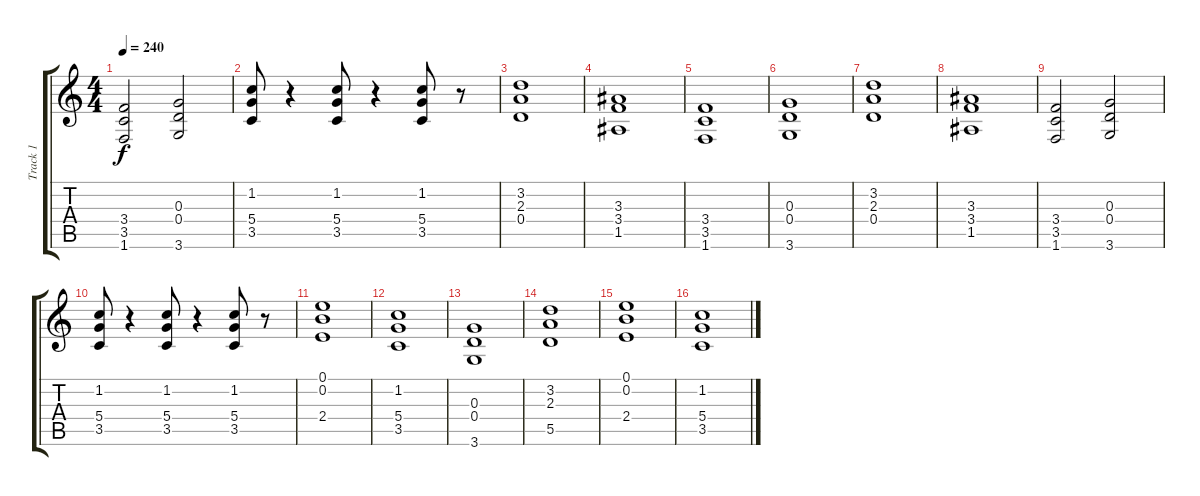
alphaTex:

\track ("Track 1" "Track 1") {instrument distortionguitar}
\staff {score tabs}
\tuning (E4 B3 G3 D3 A2 E2) {hide}
\ts (4 4)
\tempo 240
\clef g2
\ks c
(3.4 3.5 1.6).2{dy f} (0.3 0.4 3.6).2 |
(1.2 5.4 3.5).8 r.4 (1.2 5.4 3.5).8 r.4 (1.2 5.4 3.5).8 r.8 |
(3.2 2.3 0.4).1 |
(3.3 3.4 1.5).1 |
(3.4 3.5 1.6).1 |
(0.3 0.4 3.6).1 |
(3.2 2.3 0.4).1 |
(3.3 3.4 1.5).1 |
(3.4 3.5 1.6).2 (0.3 0.4 3.6).2 |
(1.2 5.4 3.5).8 r.4 (1.2 5.4 3.5).8 r.4 (1.2 5.4 3.5).8 r.8 |
(0.1 0.2 2.4).1 |
(1.2 5.4 3.5).1 |
(0.3 0.4 3.6).1 |
(3.2 2.3 5.5).1 |
(0.1 0.2 2.4).1 |
(1.2 5.4 3.5).1
